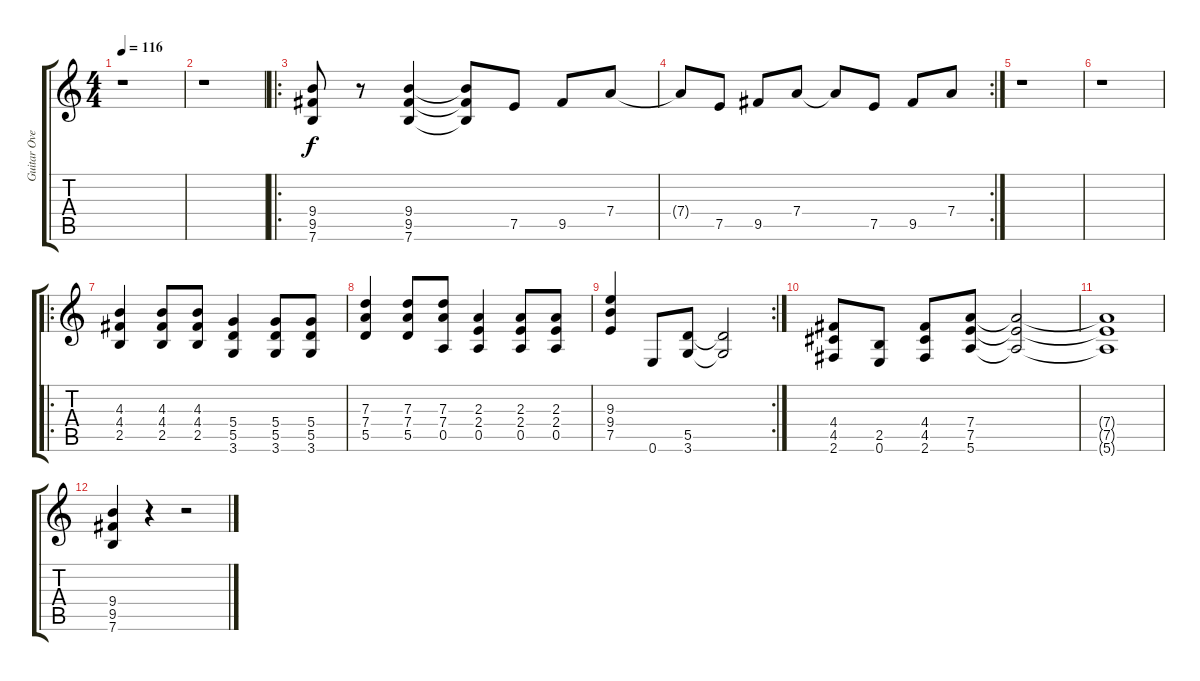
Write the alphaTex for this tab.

\track ("Guitar Overdubs" "Guitar Ove") {instrument distortionguitar}
\staff {score tabs}
\tuning (E4 B3 G3 D3 A2 E2) {hide}
\ts (4 4)
\tempo 116
\clef g2
\ks c
r.1{dy f} |
r.1 |
\ro
(9.4 9.5 7.6).8 r.8 (9.4 9.5 7.6).4 (9.4{t} 9.5{t} 7.6{t}).8 7.5.8 9.5.8 7.4.8 |
\rc 2
7.4{t}.8 7.5.8 9.5.8 7.4.8 7.4{t}.8 7.5.8 9.5.8 7.4.8 |
r.1 |
r.1 |
\ro
(4.3 4.4 2.5).4 (4.3 4.4 2.5).8 (4.3 4.4 2.5).8 (5.4 5.5 3.6).4 (5.4 5.5 3.6).8 (5.4 5.5 3.6).8 |
(7.3 7.4 5.5).4 (7.3 7.4 5.5).8 (7.3 7.4 0.5).8 (2.3 2.4 0.5).4 (2.3 2.4 0.5).8 (2.3 2.4 0.5).8 |
\rc 2
(9.3 9.4 7.5).4 0.6.8 (5.5 3.6).8 (5.5{t} 3.6{t}).2 |
(4.4 4.5 2.6).8 (2.5 0.6).8 (4.4 4.5 2.6).8 (7.4 7.5 5.6).8 (7.4{t} 7.5{t} 5.6{t}).2 |
(7.4{t} 7.5{t} 5.6{t}).1 |
(9.4 9.5 7.6).4 r.4 r.2
